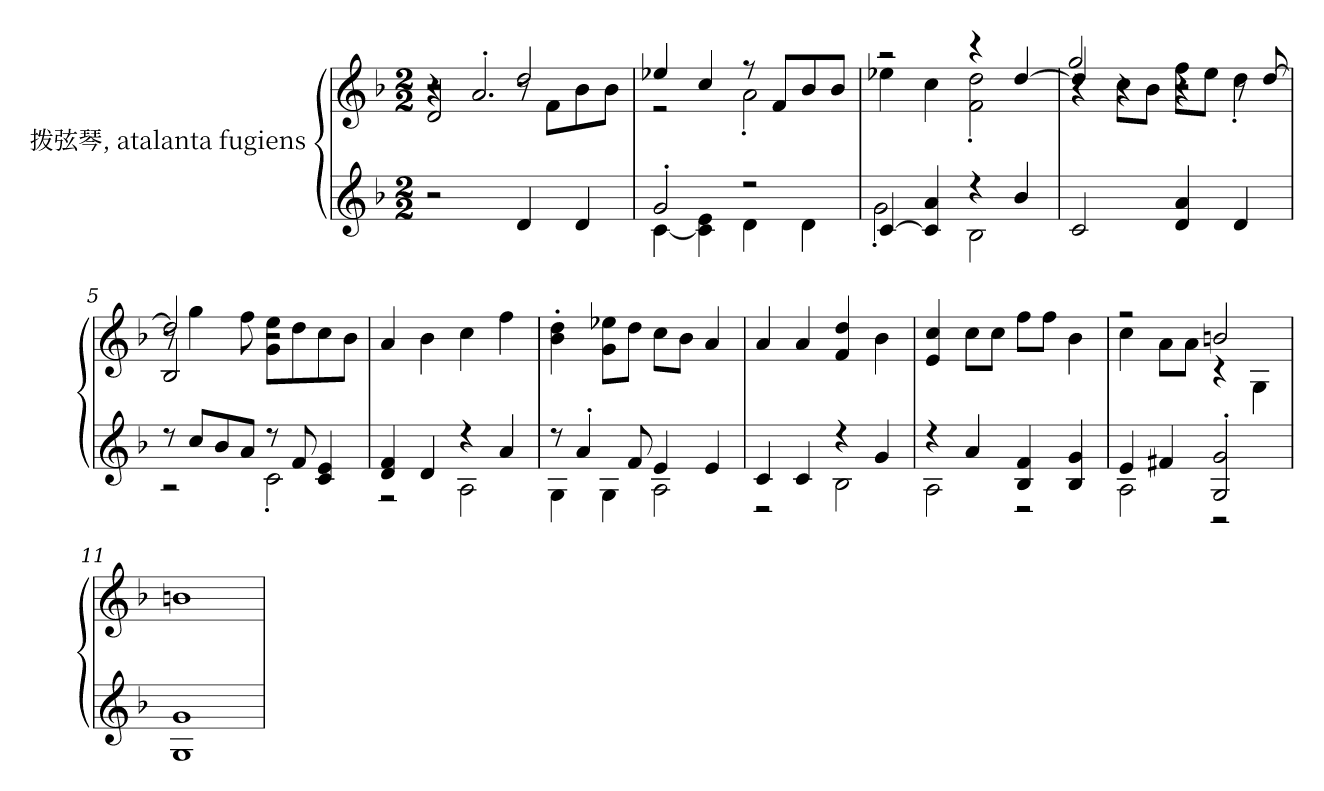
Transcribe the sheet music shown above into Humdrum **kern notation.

**kern	**kern
*part1	*part1
*staff2	*staff1
*I"拨弦琴, atalanta fugiens	*
*clefG2	*clefG2
*k[b-]	*k[b-]
*M2/2	*M2/2
*MM75	*MM75
=1	=1
*	*^
*	*	*^
2r	4r	2r	2d/
.	2.a'/	.	.
4d/	.	8r	2dd/
.	.	8f\L	.
4d/	.	8b-\	.
.	.	8b-\J	.
*	*	*v	*v
=2	=2	=2
*^	*	*
2g'/	[4c\	4ee-X/	2r
.	4c\] 4e\	4cc/	.
2r	4d\	8r	2a'\
.	.	8f/L	.
.	4d\	8b-/	.
.	.	8b-/J	.
=3	=3	=3	=3
[4c/	2g'\	2r	4ee-X\
4c/] 4a/	.	.	4cc\
4r	2B-\	4r	2f\' 2dd\'
4b-/	.	[4dd/	.
*v	*v	*	*
=4	=4	=4
*	*	*^
2c/	4dd/]	4r	2gg/
.	4r	8cc\L	.
.	.	8b-\J	.
4d/ 4a/	4r	8ff\L	2r
.	.	8ee\J	.
4d/	8r	4dd'\	.
.	[8dd/	.	.
!!LO:LB:g=z	!!	!!
=5	=5	=5	=5
*^	*	*	*
8r	2r	2dd/]	8r	2B-/
8cc/L	.	.	4gg\	.
8b-/	.	.	.	.
8a/J	.	.	8ff\	.
8r	2c'\	2r	8g\ 8ee\L	2r
8f/	.	.	8dd\	.
4c/ 4e/	.	.	8cc\	.
.	.	.	8b-\J	.
*	*	*v	*v	*v
=6	=6	=6
4d/ 4f/	2r	4a/
4d/	.	4b-\
4r	2A\	4cc\
4a/	.	4ff\
=7	=7	=7
8r	4G\	4b-\' 4dd\'
4a'/	.	.
.	4G\	8g\ 8ee-X\L
8f/	.	8dd\J
4e/	2A\	8cc\L
.	.	8b-\J
4e/	.	4a/
=8	=8	=8
4c/	2r	4a/
4c/	.	4a/
4r	2B-\	4f/ 4dd/
4g/	.	4b-\
=9	=9	=9
4r	2A\	4e/ 4cc/
4a/	.	8cc\L
.	.	8cc\J
4B-/ 4f/	2r	8ff\L
.	.	8ff\J
4B-/ 4g/	.	4b-\
=10	=10	=10
*	*	*^
4e/	2A\	2r	4cc\
4f#X/	.	.	8a\L
.	.	.	8a\J
2G/' 2g/'	2r	2bn/	4r
.	.	.	4G\
*v	*v	*	*
*	*v	*v
=11	=11
1G 1g	1bn
=	=
*-	*-
